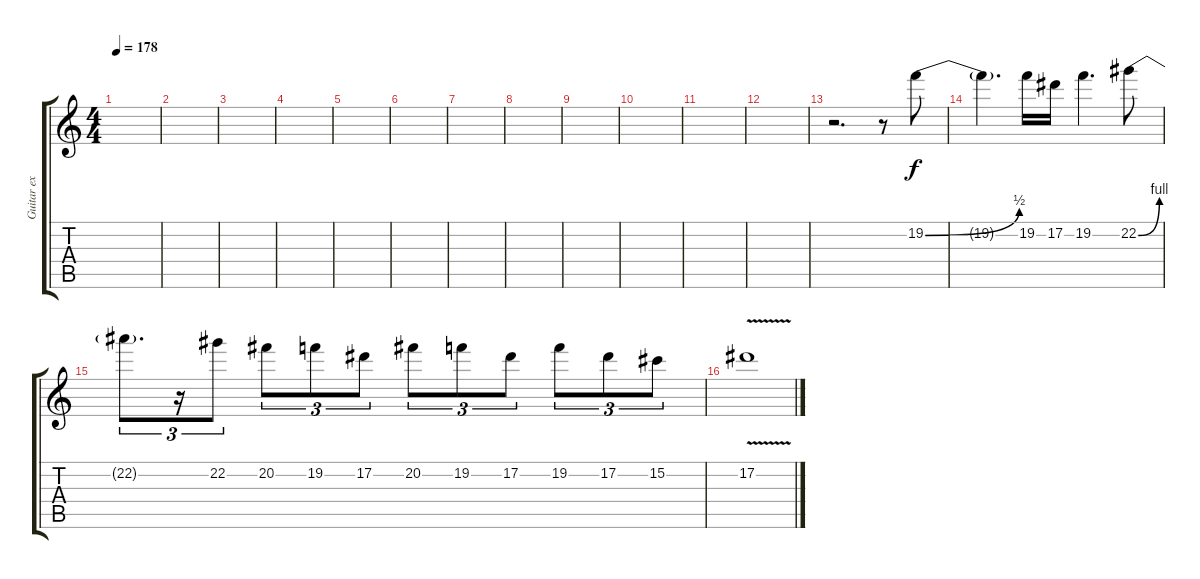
\track ("Guitar ex" "Guitar ex") {instrument electricguitarclean}
\staff {score tabs}
\tuning (Eb4 Bb3 Gb3 Db3 Ab2 Eb2) {hide}
\ts (4 4)
\tempo 178
\clef g2
\ks c
|
|
|
|
|
|
|
|
|
|
|
|
r.2{d} r.8 19.2{be (bend 0 0 60 2)}.8{volume 13 instrument distortionguitar} |
19.2{t}.4{d} 19.2.16 17.2.16 19.2.4{d} 22.2{be (bend 0 0 60 4)}.8 |
22.2{t}.8{d tu (3 2)} r.16{tu (3 2)} 22.2.8{tu (3 2)} 20.2.8{tu (3 2)} 19.2.8{tu (3 2)} 17.2.8{tu (3 2)} 20.2.8{tu (3 2)} 19.2.8{tu (3 2)} 17.2.8{tu (3 2)} 19.2.8{tu (3 2)} 17.2.8{tu (3 2)} 15.2.8{tu (3 2)} |
17.2{v}.1
